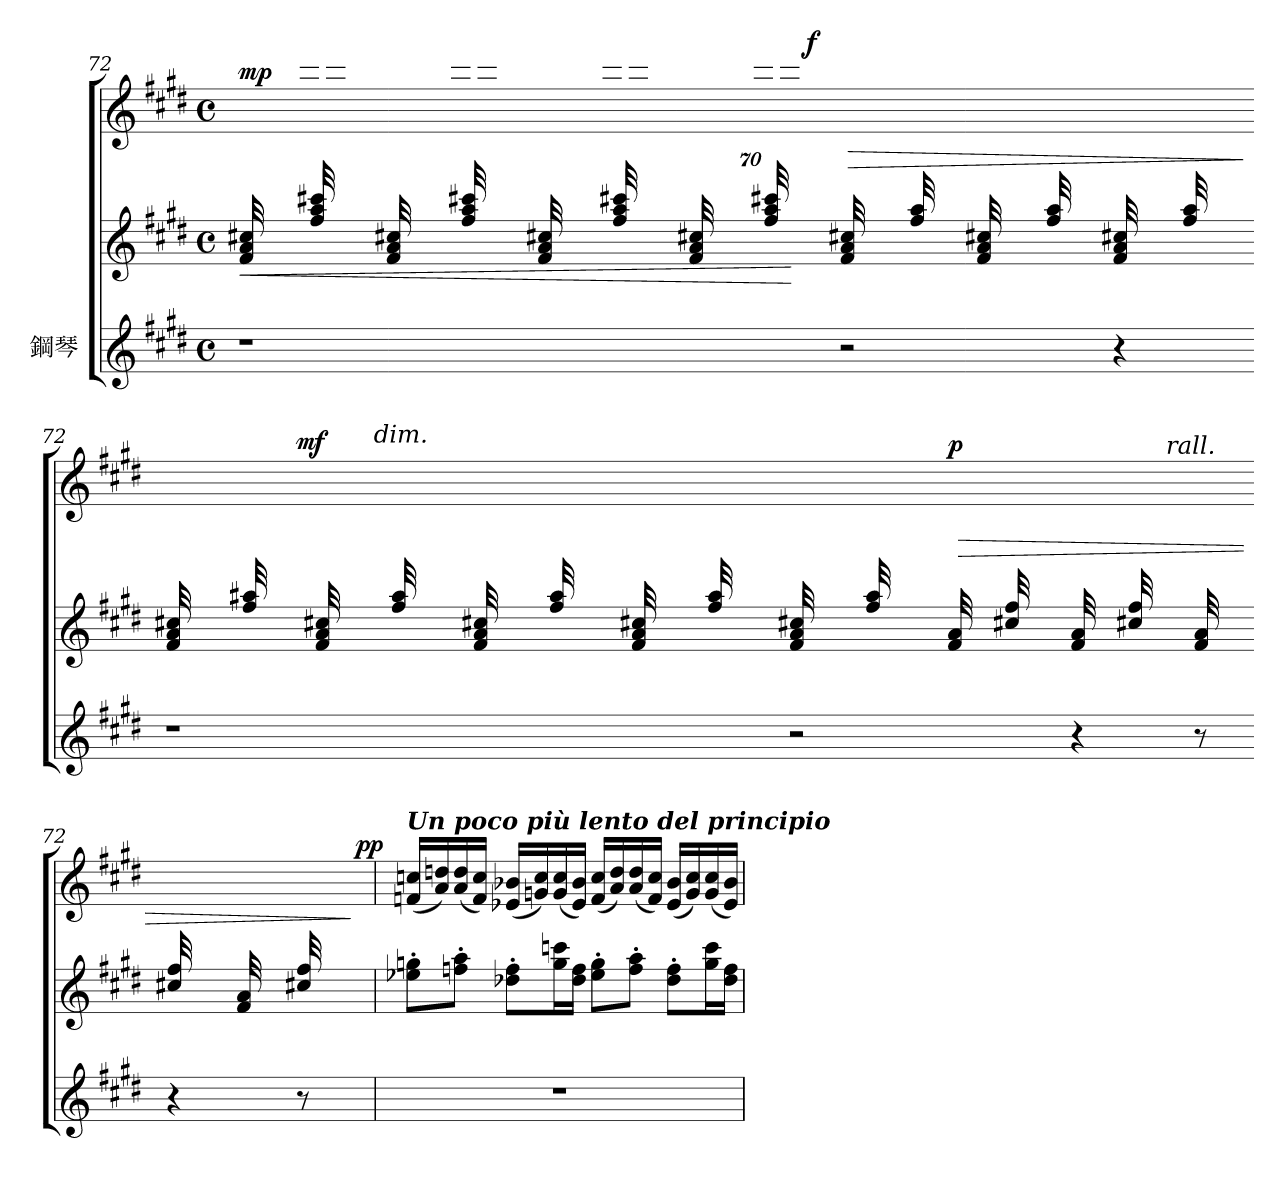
**kern	**kern	**kern	**dynam
*part1	*part1	*part1	*part1
*staff3	*staff2	*staff1	*staff1/2/3
*I"鋼琴	*	*	*
!!LO:LB:g=z
*clefG2	*clefG2	*clefG2	*
*k[f#c#g#d#]	*k[f#c#g#d#]	*k[f#c#g#d#]	*
*M4/4	*M4/4	*M4/4	*
*met(c)	*met(c)	*met(c)	*
*	*Xtuplet	*	*
=72X1	=72X1	=72X1	=72X1
!	!	!	!LO:HP:b=2
*	*^	*	*
!	!	!	!	!LO:DY:n=1:a
1r	40f#!/ 40a!/ 40cc#X!/LLL	8ryy	40ryy	< mp
.	10ryy	.	40ccn!\	.
.	.	.	40ee!\	.
.	.	.	40gg#!\	.
.	.	.	40ccc#!\JJJ	.
.	40ff#!/ 40aa!/ 40ccc#X!/LLL	8ryy	40ryy	.
.	10ryy	.	40cccn!\	.
.	.	.	40gg#!\	.
.	.	.	40ee!\	.
.	.	.	40cc!\JJJ	.
.	40f#!/ 40a!/ 40cc#X!/LLL	8ryy	40ryy	.
.	10ryy	.	40ccn!\	.
.	.	.	40ee!\	.
.	.	.	40gg#!\	.
.	.	.	40ccc!\JJJ	.
.	40ff#!/ 40aa!/ 40ccc#X!/LLL	8ryy	40ryy	.
.	10ryy	.	40cccn!\	.
.	.	.	40gg#!\	.
.	.	.	40ee!\	.
.	.	.	40cc!\JJJ	.
.	40f#!/ 40a!/ 40cc#X!/LLL	8ryy	40ryy	.
.	10ryy	.	40ccn!\	.
.	.	.	40ee!\	.
.	.	.	40gg#!\	.
.	.	.	40ccc!\JJJ	.
.	40ff#!/ 40aa!/ 40ccc#X!/LLL	8ryy	40ryy	.
.	10ryy	.	40cccn!\	.
.	.	.	40gg#!\	.
.	.	.	40ee!\	.
.	.	.	40cc!\JJJ	.
.	40f#!/ 40a!/ 40cc#X!/LLL	8ryy	40ryy	.
.	10ryy	.	40ccn!\	.
.	.	.	40ee!\	.
.	.	.	40gg#!\	.
.	.	.	40ccc!\JJJ	.
.	40ff#!/ 40aa!/ 40ccc#X!/LLL	8ryy	40ryy	.
.	10ryy	.	40cccn!\	.
.	.	.	40gg#!\	[
!	!	!	!	!LO:DY:n=2:a
.	.	.	40ee!\	f
.	.	.	40cc!\JJJ	.
2r	40f#!/ 40a!/ 40cc#X!/LLL	8ryy	40ryy	.
!	!	!	!	!LO:HP:b
.	10ryy	.	40g#!\	>
.	.	.	40ccn!\	.
.	.	.	40ee!\	.
.	.	.	40gg#!\JJJ	.
.	40ff#!/ 40aa!/LLL	8ryy	40ryy	.
.	10ryy	.	40gg#!\	.
.	.	.	40ee!\	.
.	.	.	40cc!\	.
.	.	.	40g#!\JJJ	.
.	40f#!/ 40a!/ 40cc#X!/LLL	4ryy	40ryy	.
.	10ryy	.	40g#!\	.
.	.	.	40ccn!\	.
.	.	.	40ee!\	.
.	.	.	40gg#!\JJJ	.
.	40ff#!/ 40aa!/LLL	.	40ryy	.
.	10ryy	.	40gg#!\	.
.	.	.	40ee!\	.
.	.	.	40cc!\	.
.	.	.	40g#!\JJJ	.
4r	40f#!/ 40a!/ 40cc#X!/LLL	8ryy	40ryy	.
.	10ryy	.	40g#!\	.
.	.	.	40ccn!\	.
.	.	.	40ee!\	.
.	.	.	40gg#!\JJJ	.
.	40ff#!/ 40aa!/LLL	8ryy	40ryy	.
.	10ryy	.	40gg#!\	.
.	.	.	40ee!\	.
.	.	.	40cc!\	.
.	.	.	40g#!\JJJ	.
*	*v	*v	*	*
.	.	.	]
!!LO:LB:g=z
=72X2-	=72X2-	=72X2-	=72X2-
*	*^	*	*
1r	40f#!/ 40a!/ 40cc#X!/LLL	8ryy	40ryy	.
.	10ryy	.	40g#!\	.
.	.	.	40ccn!\	.
.	.	.	40ee!\	.
.	.	.	40gg#!\JJJ	.
.	40ff#!/ 40aa#X!/LLL	8ryy	40ryy	.
.	10ryy	.	40gg#!\	.
.	.	.	40ee!\	.
.	.	.	40cc!\	.
!	!	!	!	!LO:DY:a
.	.	.	40g#!\JJJ	mf
.	40f#!/ 40a!/ 40cc#X!/LLL	8ryy	40ryy	.
.	10ryy	.	40g#!\	.
.	.	.	40ccn!\	.
.	.	.	40ee!\	.
!	!	!	!LO:TX:a:i:t=dim.	!
.	.	.	40gg#!\JJJ	.
.	40ff#!/ 40aa#!/LLL	8ryy	40ryy	.
.	10ryy	.	40gg#!\	.
.	.	.	40ee!\	.
.	.	.	40ccn!\	.
.	.	.	40g#!\JJJ	.
.	40f#!/ 40a!/ 40cc#X!/LLL	8ryy	40ryy	.
.	10ryy	.	40g#!\	.
.	.	.	40ccn!\	.
.	.	.	40ee!\	.
.	.	.	40gg#!\JJJ	.
.	40ff#!/ 40aa#!/LLL	8ryy	40ryy	.
.	10ryy	.	40gg#!\	.
.	.	.	40ee!\	.
.	.	.	40ccn!\	.
.	.	.	40g#!\JJJ	.
.	40f#!/ 40a!/ 40cc#X!/LLL	8ryy	40ryy	.
.	10ryy	.	40g#!\	.
.	.	.	40ccn!\	.
.	.	.	40ee!\	.
.	.	.	40gg#!\JJJ	.
.	40ff#!/ 40aa#!/LLL	8ryy	40ryy	.
.	10ryy	.	40gg#!\	.
.	.	.	40ee!\	.
.	.	.	40ccn!\	.
.	.	.	40g#!\JJJ	.
2r	40f#!/ 40a!/ 40cc#X!/LLL	8ryy	40ryy	.
.	10ryy	.	40g#!\	.
.	.	.	40ccn!\	.
.	.	.	40ee!\	.
.	.	.	40gg#!\JJJ	.
.	40ff#!/ 40aa#!/LLL	8ryy	40ryy	.
.	10ryy	.	40gg#!\	.
.	.	.	40ee!\	.
.	.	.	40ccn!\	.
.	.	.	40g#!\JJJ	.
!	!	!	!	!LO:DY:a
.	32f#!/ 32a!/LLL	4ryy	32ryy	p
!	!	!	!	!LO:HP:b
.	16.ryy	.	32g#!\	>
.	.	.	32cc!\	.
.	.	.	32ee!\JJJ	.
.	32cc#X!/ 32ff#!/LLL	.	32ryy	.
.	16.ryy	.	32ee!\	.
.	.	.	32ccn!\	.
.	.	.	32g#!\JJJ	.
4r	32f#!/ 32a!/LLL	4ryy	32ryy	.
.	16.ryy	.	32g#!\	.
.	.	.	32cc!\	.
.	.	.	32ee!\JJJ	.
*	*	*	*MM68	*
.	32cc#X!/ 32ff#!/LLL	.	32ryy	.
.	16.ryy	.	32ee!\	.
*	*	*	*MM64	*
!	!	!	!LO:TX:a:i:t=rall.	!
.	.	.	32ccn!\	.
.	.	.	32g#!\JJJ	.
*	*	*	*MM60	*
8r	32f#!/ 32a!/LLL	8ryy	32ryy	.
.	16.ryy	.	32g#!\	.
*	*	*	*MM56	*
.	.	.	32cc!\	.
.	.	.	32ee!\JJJ	.
!!LO:PB:g=z
=72X3-	=72X3-	=72X3-	=72X3-	=72X3-
*	*	*	*MM52	*
4r	32cc#X!/ 32ff#!/LLL	4ryy	32ryy	.
.	16.ryy	.	32ee!\	.
*	*	*	*MM48	*
.	.	.	32ccn!\	.
.	.	.	32g#!\JJJ	.
*	*	*	*MM44	*
.	32f#!/ 32a!/LLL	.	32ryy	.
.	16.ryy	.	32g#!\	.
*	*	*	*MM40	*
.	.	.	32cc!\	.
.	.	.	32ee!\JJJ	.
*	*	*	*MM36	*
8r	32cc#X!/ 32ff#!/LLL	8ryy	32ryy	.
.	16.ryy	.	32ee!\	.
*	*	*	*MM32	*
.	.	.	32ccn!\	.
!	!	!	!	!LO:DY:n=1:a
.	.	.	32g#!\JJJ	] pp
*	*v	*v	*	*
=73	=73	=73	=73
!	!	!LO:TX:a:Bi:t=Un poco più lento del principio	!
!	!	!	!LO:DY:b
!	!	!	!LO:DY:n=1:b
1r	8ee-X\' 8ggn\'L	(<16fn/ 16ccn/LL	pp other-dynamics
.	.	16a/ 16ddn/)	.
.	8ffn\' 8aa\'J	(<16a/ 16dd/	.
.	.	16f/ 16cc/JJ)	.
.	8dd-X\' 8ff\'L	(<16e-X/ 16b-X/LL	.
.	.	16gn/ 16cc/)	.
.	16gg\ 16cccn\L	(<16g/ 16cc/	.
.	16dd-\ 16ff\JJ	16e-/ 16b-/JJ)	.
.	8ee-\' 8gg\'L	(<16f/ 16cc/LL	.
.	.	16a/ 16dd/)	.
.	8ff\' 8aa\'J	(<16a/ 16dd/	.
.	.	16f/ 16cc/JJ)	.
.	8dd-\' 8ff\'L	(<16e-/ 16b-/LL	.
.	.	16g/ 16cc/)	.
.	16gg\ 16ccc\L	(<16g/ 16cc/	.
.	16dd-\ 16ff\JJ	16e-/ 16b-/JJ)	.
=	=	=	=
*-	*-	*-	*-
